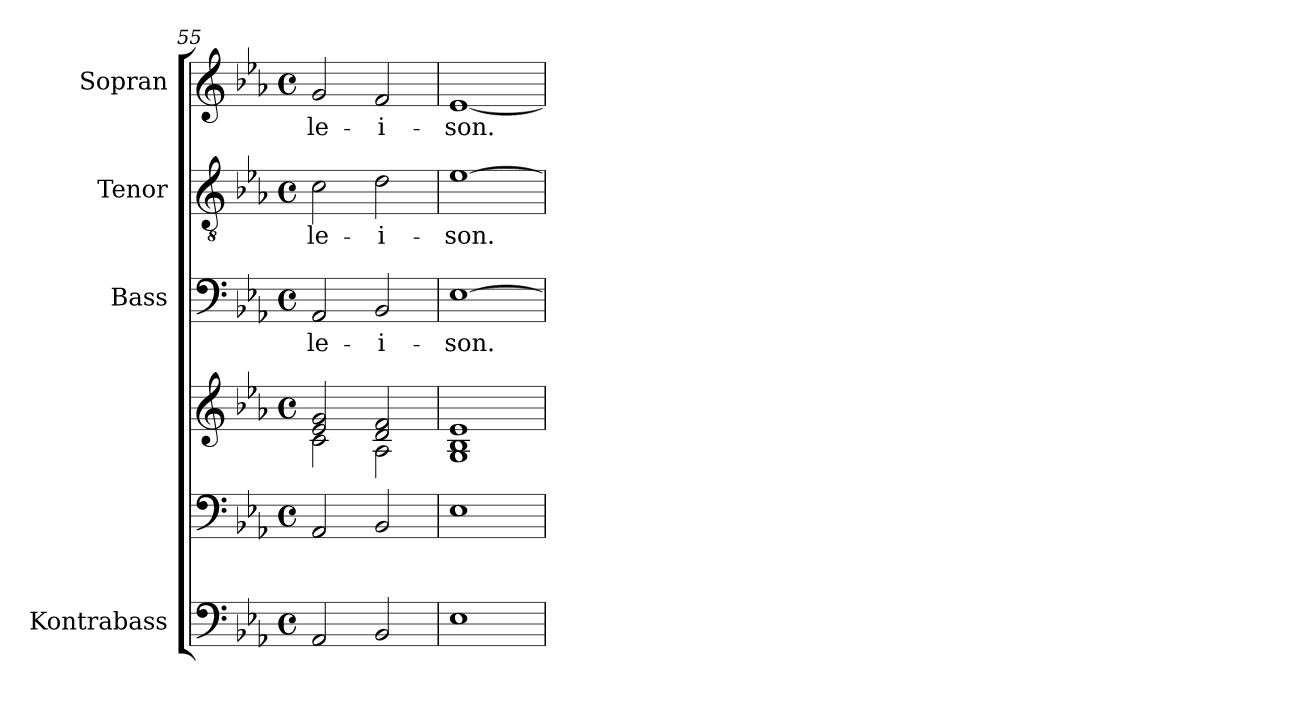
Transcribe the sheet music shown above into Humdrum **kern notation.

**kern	**kern	**kern	**kern	**text	**kern	**text	**kern	**text
*part5	*part4	*part4	*part3	*part3	*part2	*part2	*part1	*part1
*staff6	*staff5	*staff4	*staff3	*staff3	*staff2	*staff2	*staff1	*staff1
*I"Kontrabass	*	*	*I"Bass	*	*I"Tenor	*	*I"Sopran	*
*I'Kb.	*	*	*I'B.	*	*I'T.	*	*I'S.	*
*clefF4	*clefF4	*clefG2	*clefF4	*	*clefGv2	*	*clefG2	*
*ITrd7c12	*	*	*	*	*	*	*	*
*k[b-e-a-]	*k[b-e-a-]	*k[b-e-a-]	*k[b-e-a-]	*	*k[b-e-a-]	*	*k[b-e-a-]	*
*E-:	*E-:	*E-:	*E-:	*	*E-:	*	*E-:	*
*M4/4	*M4/4	*M4/4	*M4/4	*	*M4/4	*	*M4/4	*
*met(c)	*met(c)	*met(c)	*met(c)	*	*met(c)	*	*met(c)	*
=55	=55	=55	=55	=55	=55	=55	=55	=55
*	*	*^	*	*	*	*	*	*
!	!	!	!	!	!LO:LY:b	!	!LO:LY:b	!	!LO:LY:b
2AAA-/	2AA-/	2e-/ 2g/	2c\	2AA-/	-le-	2c\	-le-	2g/	-le-
!	!	!	!	!	!LO:LY:b	!	!LO:LY:b	!	!LO:LY:b
2BBB-/	2BB-/	2d/ 2f/	2A-\	2BB-/	-i-	2d\	-i-	2f/	-i-
=56	=56	=56	=56	=56	=56	=56	=56	=56	=56
!	!	!	!	!	!LO:LY:b	!	!LO:LY:b	!	!LO:LY:b
1EE-	1E-	1e-	1G 1B-	[1E-	-son.	[1e-	-son.	[1e-	-son.
*	*	*v	*v	*	*	*	*	*	*
=	=	=	=	=	=	=	=	=
*-	*-	*-	*-	*-	*-	*-	*-	*-
